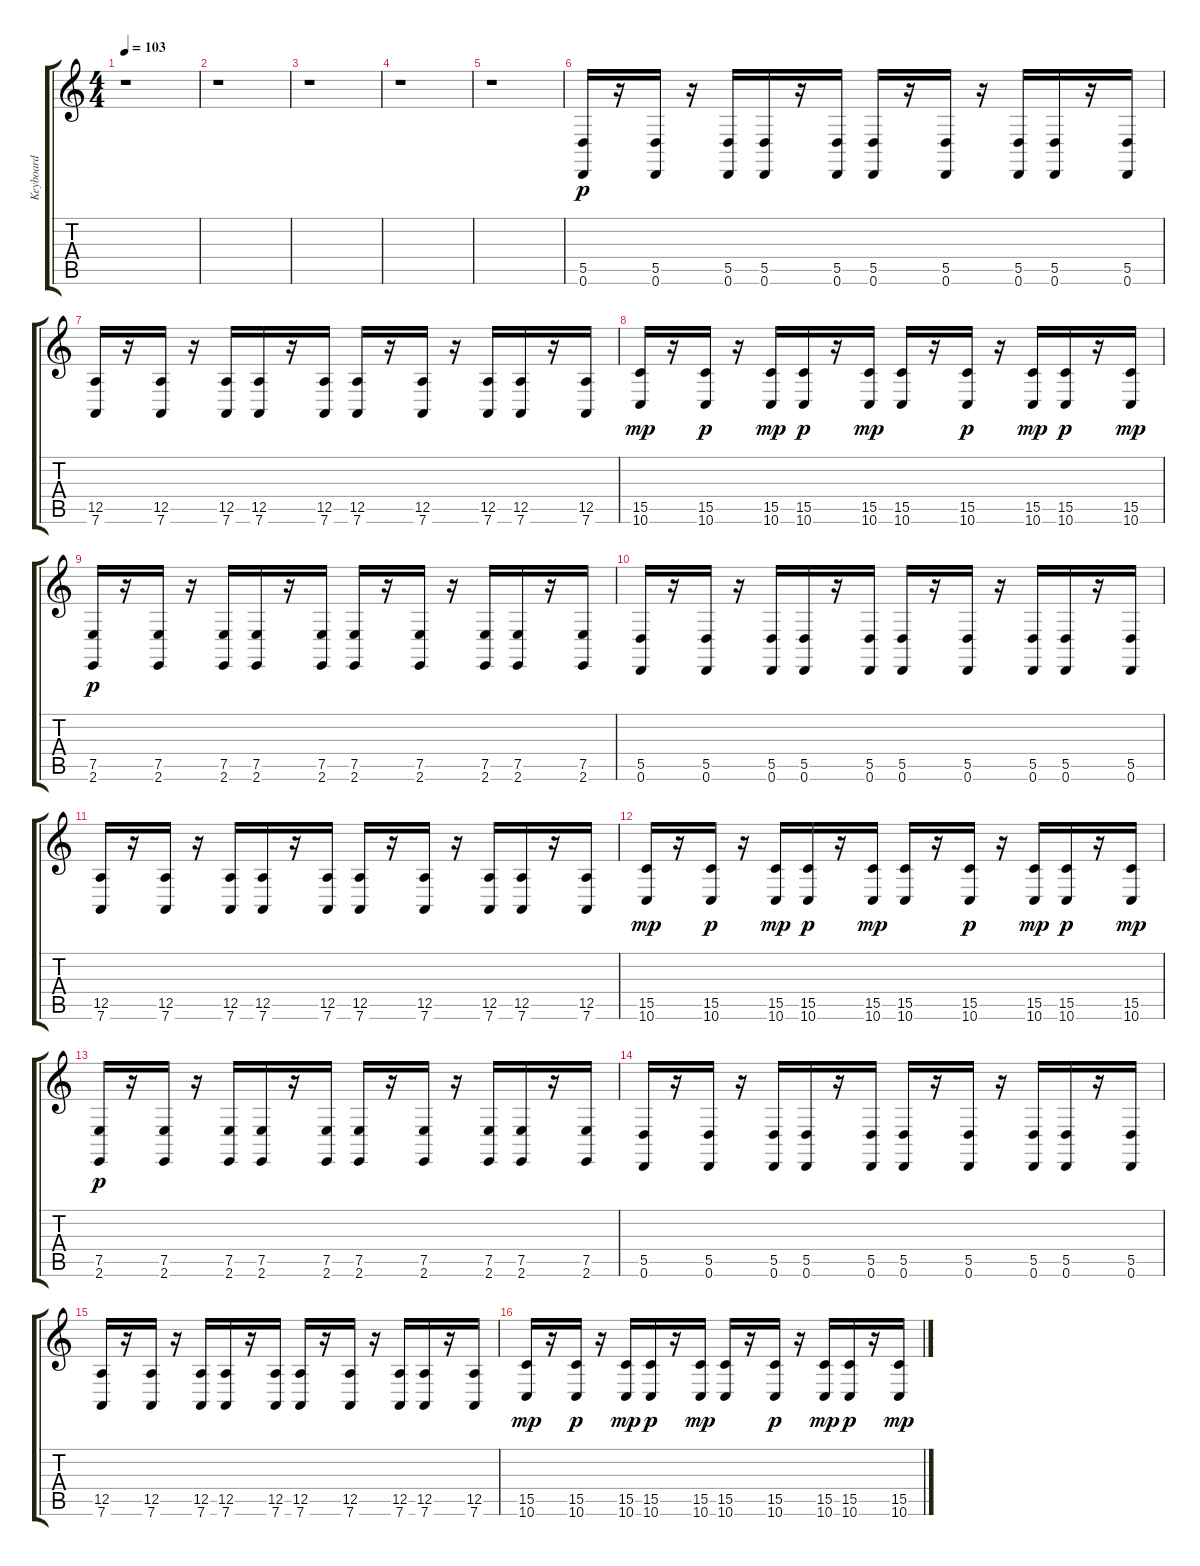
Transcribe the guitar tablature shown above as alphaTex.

\track ("Keyboard" "Keyboard") {instrument lead5charang}
\staff {score tabs}
\tuning (E4 B3 G3 D3 A2 D2) {hide}
\ts (4 4)
\tempo 103
\clef g2
\ks c
r.1{dy mp} |
r.1 |
r.1 |
r.1 |
r.1 |
(5.5 0.6).16{dy p} r.16 (5.5 0.6).16 r.16 (5.5 0.6).16 (5.5 0.6).16 r.16 (5.5 0.6).16 (5.5 0.6).16 r.16 (5.5 0.6).16 r.16 (5.5 0.6).16 (5.5 0.6).16 r.16 (5.5 0.6).16 |
(12.5 7.6).16 r.16 (12.5 7.6).16 r.16 (12.5 7.6).16 (12.5 7.6).16 r.16 (12.5 7.6).16 (12.5 7.6).16 r.16 (12.5 7.6).16 r.16 (12.5 7.6).16 (12.5 7.6).16 r.16 (12.5 7.6).16 |
(15.5 10.6).16{dy mp} r.16 (15.5 10.6).16{dy p} r.16 (15.5 10.6).16{dy mp} (15.5 10.6).16{dy p} r.16 (15.5 10.6).16{dy mp} (15.5 10.6).16 r.16 (15.5 10.6).16{dy p} r.16 (15.5 10.6).16{dy mp} (15.5 10.6).16{dy p} r.16 (15.5 10.6).16{dy mp} |
(7.5 2.6).16{dy p} r.16 (7.5 2.6).16 r.16 (7.5 2.6).16 (7.5 2.6).16 r.16 (7.5 2.6).16 (7.5 2.6).16 r.16 (7.5 2.6).16 r.16 (7.5 2.6).16 (7.5 2.6).16 r.16 (7.5 2.6).16 |
(5.5 0.6).16 r.16 (5.5 0.6).16 r.16 (5.5 0.6).16 (5.5 0.6).16 r.16 (5.5 0.6).16 (5.5 0.6).16 r.16 (5.5 0.6).16 r.16 (5.5 0.6).16 (5.5 0.6).16 r.16 (5.5 0.6).16 |
(12.5 7.6).16 r.16 (12.5 7.6).16 r.16 (12.5 7.6).16 (12.5 7.6).16 r.16 (12.5 7.6).16 (12.5 7.6).16 r.16 (12.5 7.6).16 r.16 (12.5 7.6).16 (12.5 7.6).16 r.16 (12.5 7.6).16 |
(15.5 10.6).16{dy mp} r.16 (15.5 10.6).16{dy p} r.16 (15.5 10.6).16{dy mp} (15.5 10.6).16{dy p} r.16 (15.5 10.6).16{dy mp} (15.5 10.6).16 r.16 (15.5 10.6).16{dy p} r.16 (15.5 10.6).16{dy mp} (15.5 10.6).16{dy p} r.16 (15.5 10.6).16{dy mp} |
(7.5 2.6).16{dy p} r.16 (7.5 2.6).16 r.16 (7.5 2.6).16 (7.5 2.6).16 r.16 (7.5 2.6).16 (7.5 2.6).16 r.16 (7.5 2.6).16 r.16 (7.5 2.6).16 (7.5 2.6).16 r.16 (7.5 2.6).16 |
(5.5 0.6).16 r.16 (5.5 0.6).16 r.16 (5.5 0.6).16 (5.5 0.6).16 r.16 (5.5 0.6).16 (5.5 0.6).16 r.16 (5.5 0.6).16 r.16 (5.5 0.6).16 (5.5 0.6).16 r.16 (5.5 0.6).16 |
(12.5 7.6).16 r.16 (12.5 7.6).16 r.16 (12.5 7.6).16 (12.5 7.6).16 r.16 (12.5 7.6).16 (12.5 7.6).16 r.16 (12.5 7.6).16 r.16 (12.5 7.6).16 (12.5 7.6).16 r.16 (12.5 7.6).16 |
(15.5 10.6).16{dy mp} r.16 (15.5 10.6).16{dy p} r.16 (15.5 10.6).16{dy mp} (15.5 10.6).16{dy p} r.16 (15.5 10.6).16{dy mp} (15.5 10.6).16 r.16 (15.5 10.6).16{dy p} r.16 (15.5 10.6).16{dy mp} (15.5 10.6).16{dy p} r.16 (15.5 10.6).16{dy mp}
